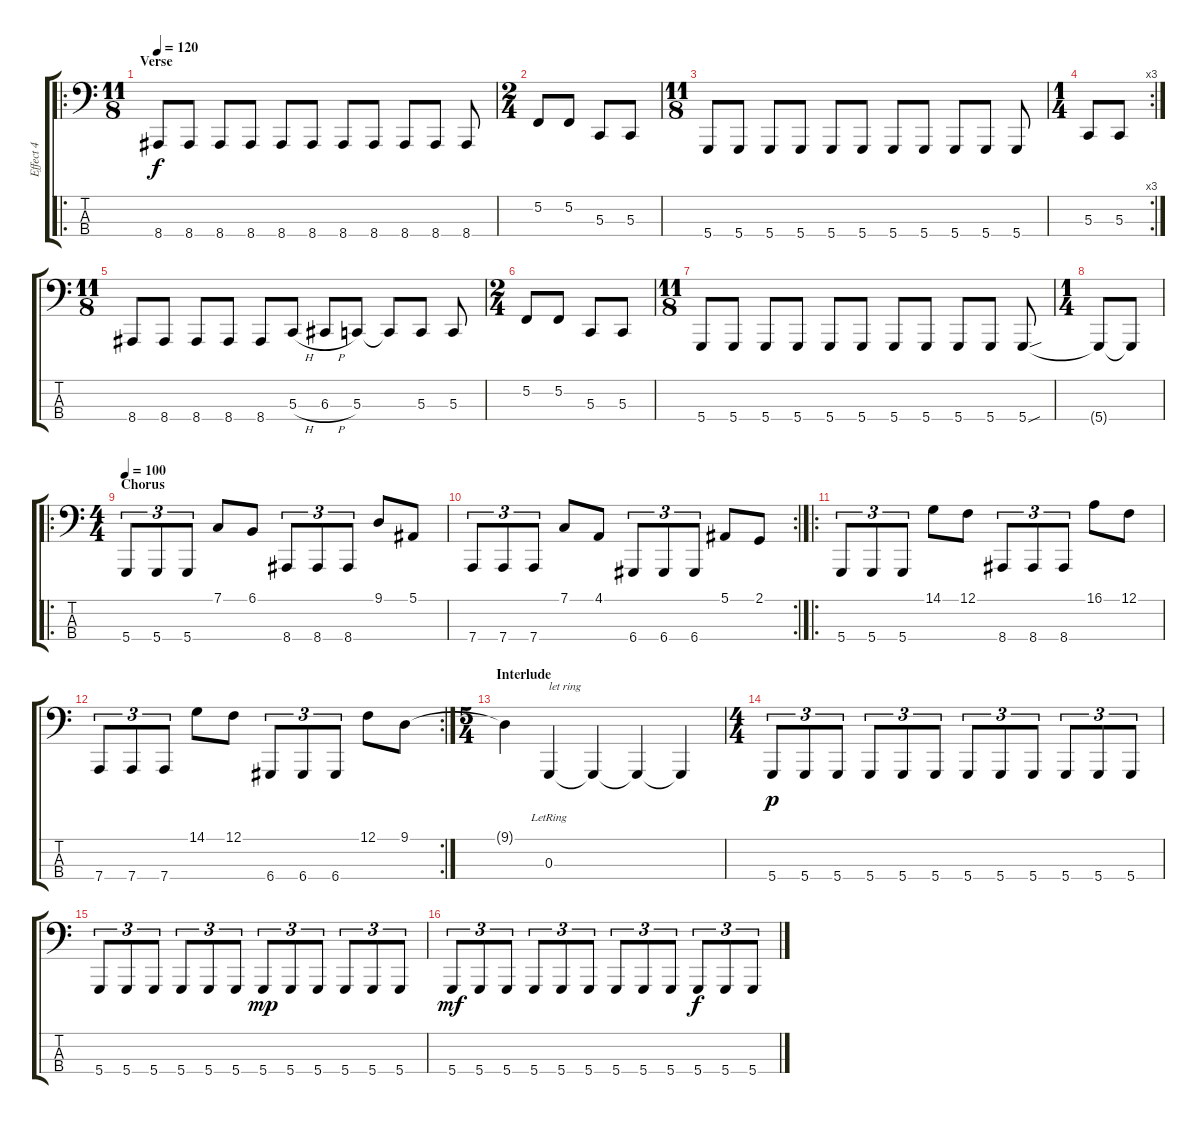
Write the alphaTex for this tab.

\track ("Effect 4" "Effect 4") {instrument lead2sawtooth}
\staff {score tabs}
\tuning (F2 C2 G1 D1) {hide}
\ro
\ts (11 8)
\section ("" "Verse")
\tempo 120
\clef f4
\ks c
8.4.8{dy f} 8.4.8 8.4.8 8.4.8 8.4.8 8.4.8 8.4.8 8.4.8 8.4.8 8.4.8 8.4.8 |
\ts (2 4)
5.2.8 5.2.8 5.3.8 5.3.8 |
\ts (11 8)
5.4.8 5.4.8 5.4.8 5.4.8 5.4.8 5.4.8 5.4.8 5.4.8 5.4.8 5.4.8 5.4.8 |
\rc 3
\ts (1 4)
5.3.8 5.3.8 |
\ts (11 8)
8.4.8 8.4.8 8.4.8 8.4.8 8.4.8 5.3{h}.8 6.3{h}.8 5.3.8 5.3{t}.8 5.3.8 5.3.8 |
\ts (2 4)
5.2.8 5.2.8 5.3.8 5.3.8 |
\ts (11 8)
5.4.8 5.4.8 5.4.8 5.4.8 5.4.8 5.4.8 5.4.8 5.4.8 5.4.8 5.4.8 5.4{sou}.8 |
\ts (1 4)
5.4{t}.8 5.4{t}.8 |
\ro
\ts (4 4)
\section ("" "Chorus")
\tempo 100
5.4.8{tu (3 2)} 5.4.8{tu (3 2)} 5.4.8{tu (3 2)} 7.1.8 6.1.8 8.4.8{tu (3 2)} 8.4.8{tu (3 2)} 8.4.8{tu (3 2)} 9.1.8 5.1.8 |
\rc 2
7.4.8{tu (3 2)} 7.4.8{tu (3 2)} 7.4.8{tu (3 2)} 7.1.8 4.1.8 6.4.8{tu (3 2)} 6.4.8{tu (3 2)} 6.4.8{tu (3 2)} 5.1.8 2.1.8 |
\ro
5.4.8{tu (3 2)} 5.4.8{tu (3 2)} 5.4.8{tu (3 2)} 14.1.8 12.1.8 8.4.8{tu (3 2)} 8.4.8{tu (3 2)} 8.4.8{tu (3 2)} 16.1.8 12.1.8 |
\rc 2
7.4.8{tu (3 2)} 7.4.8{tu (3 2)} 7.4.8{tu (3 2)} 14.1.8 12.1.8 6.4.8{tu (3 2)} 6.4.8{tu (3 2)} 6.4.8{tu (3 2)} 12.1.8 9.1.8 |
\ts (5 4)
\section ("" "Interlude")
9.1{t}.4 0.3{lr}.4{txt "let ring"} 0.3{t}.4 0.3{t}.4 0.3{t}.4 |
\ts (4 4)
5.4.8{tu (3 2) dy p} 5.4.8{tu (3 2)} 5.4.8{tu (3 2)} 5.4.8{tu (3 2)} 5.4.8{tu (3 2)} 5.4.8{tu (3 2)} 5.4.8{tu (3 2)} 5.4.8{tu (3 2)} 5.4.8{tu (3 2)} 5.4.8{tu (3 2)} 5.4.8{tu (3 2)} 5.4.8{tu (3 2)} |
5.4.8{tu (3 2)} 5.4.8{tu (3 2)} 5.4.8{tu (3 2)} 5.4.8{tu (3 2)} 5.4.8{tu (3 2)} 5.4.8{tu (3 2)} 5.4.8{tu (3 2) dy mp} 5.4.8{tu (3 2)} 5.4.8{tu (3 2)} 5.4.8{tu (3 2)} 5.4.8{tu (3 2)} 5.4.8{tu (3 2)} |
5.4.8{tu (3 2) dy mf} 5.4.8{tu (3 2)} 5.4.8{tu (3 2)} 5.4.8{tu (3 2)} 5.4.8{tu (3 2)} 5.4.8{tu (3 2)} 5.4.8{tu (3 2)} 5.4.8{tu (3 2)} 5.4.8{tu (3 2)} 5.4.8{tu (3 2) dy f} 5.4.8{tu (3 2)} 5.4.8{tu (3 2)}
